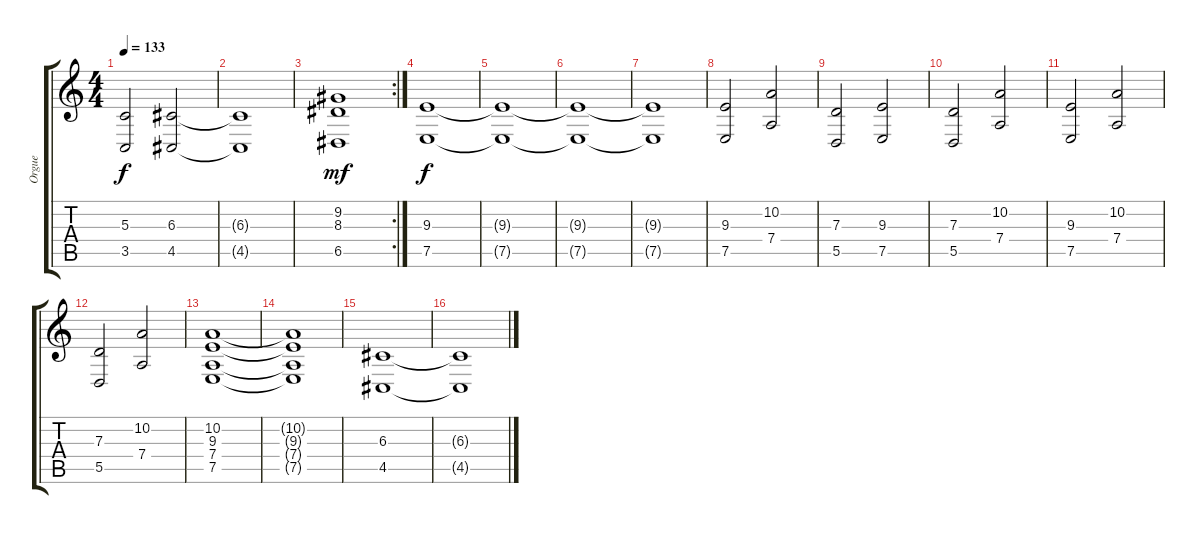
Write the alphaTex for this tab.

\track ("Orgue" "Orgue") {instrument percussiveorgan}
\staff {score tabs}
\tuning (E4 B3 G3 D3 A2 E2) {hide}
\ts (4 4)
\tempo 133
\clef g2
\ks c
(5.3 3.5).2{dy f} (6.3 4.5).2 |
(6.3{t} 4.5{t}).1 |
\rc 2
(9.2 8.3 6.5).1{dy mf} |
(9.3 7.5).1{dy f} |
(9.3{t} 7.5{t}).1 |
(9.3{t} 7.5{t}).1 |
(9.3{t} 7.5{t}).1 |
(9.3 7.5).2 (10.2 7.4).2 |
(7.3 5.5).2 (9.3 7.5).2 |
(7.3 5.5).2 (10.2 7.4).2 |
(9.3 7.5).2 (10.2 7.4).2 |
(7.3 5.5).2 (10.2 7.4).2 |
(10.2 9.3 7.4 7.5).1 |
(10.2{t} 9.3{t} 7.4{t} 7.5{t}).1 |
(6.3 4.5).1 |
(6.3{t} 4.5{t}).1
